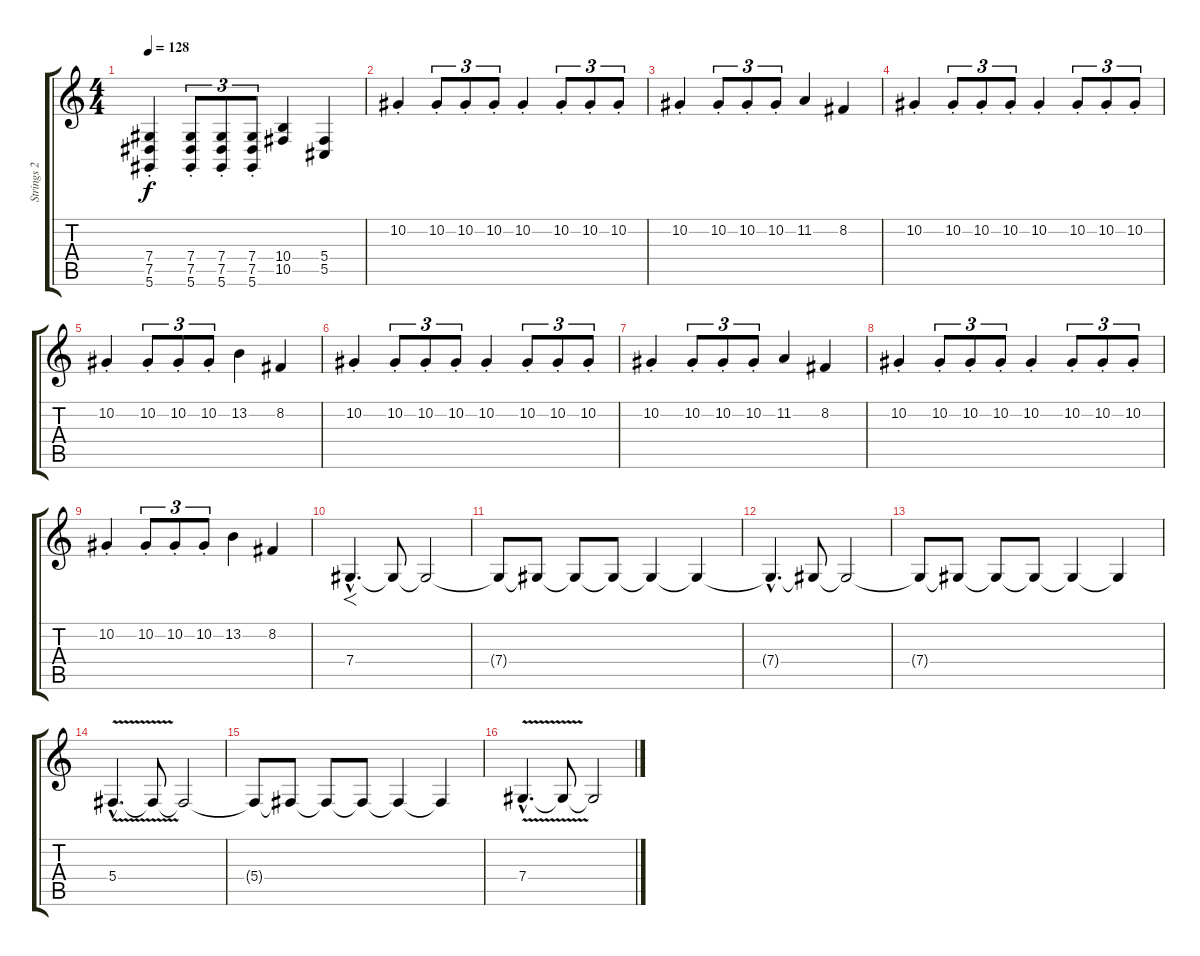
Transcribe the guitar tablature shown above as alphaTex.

\track ("Strings 2" "Strings 2") {instrument stringensemble1}
\staff {score tabs}
\tuning (Eb4 Bb3 Gb3 Db3 Ab2 Eb2) {hide}
\ts (4 4)
\tempo 128
\clef g2
\ks c
(7.4{st} 7.5{st} 5.6{st}).4{dy f} (7.4{st} 7.5{st} 5.6{st}).8{tu (3 2)} (7.4{st} 7.5{st} 5.6{st}).8{tu (3 2)} (7.4{st} 7.5{st} 5.6{st}).8{tu (3 2)} (10.4 10.5).4 (5.4 5.5).4 |
10.2{st}.4{volume 13} 10.2{st}.8{tu (3 2)} 10.2{st}.8{tu (3 2)} 10.2{st}.8{tu (3 2)} 10.2{st}.4 10.2{st}.8{tu (3 2)} 10.2{st}.8{tu (3 2)} 10.2{st}.8{tu (3 2)} |
10.2{st}.4 10.2{st}.8{tu (3 2)} 10.2{st}.8{tu (3 2)} 10.2{st}.8{tu (3 2)} 11.2.4 8.2.4 |
10.2{st}.4{volume 13} 10.2{st}.8{tu (3 2)} 10.2{st}.8{tu (3 2)} 10.2{st}.8{tu (3 2)} 10.2{st}.4 10.2{st}.8{tu (3 2)} 10.2{st}.8{tu (3 2)} 10.2{st}.8{tu (3 2)} |
10.2{st}.4 10.2{st}.8{tu (3 2)} 10.2{st}.8{tu (3 2)} 10.2{st}.8{tu (3 2)} 13.2.4 8.2.4 |
10.2{st}.4{volume 16} 10.2{st}.8{tu (3 2)} 10.2{st}.8{tu (3 2)} 10.2{st}.8{tu (3 2)} 10.2{st}.4 10.2{st}.8{tu (3 2)} 10.2{st}.8{tu (3 2)} 10.2{st}.8{tu (3 2)} |
10.2{st}.4 10.2{st}.8{tu (3 2)} 10.2{st}.8{tu (3 2)} 10.2{st}.8{tu (3 2)} 11.2.4 8.2.4 |
10.2{st}.4 10.2{st}.8{tu (3 2)} 10.2{st}.8{tu (3 2)} 10.2{st}.8{tu (3 2)} 10.2{st}.4 10.2{st}.8{tu (3 2)} 10.2{st}.8{tu (3 2)} 10.2{st}.8{tu (3 2)} |
10.2{st}.4 10.2{st}.8{tu (3 2)} 10.2{st}.8{tu (3 2)} 10.2{st}.8{tu (3 2)} 13.2.4 8.2.4 |
7.4{hac}.4{f d volume 8 balance 14 instrument viola} 7.4{t}.8 7.4{t}.2 |
7.4{t}.8 7.4{t}.8 7.4{t}.8 7.4{t}.8 7.4{t}.4 7.4{t}.4 |
7.4{hac t}.4{d} 7.4{t}.8 7.4{t}.2 |
7.4{t}.8 7.4{t}.8 7.4{t}.8 7.4{t}.8 7.4{t}.4 7.4{t}.4 |
5.4{v hac}.4{d} 5.4{t}.8 5.4{t}.2 |
5.4{t}.8 5.4{t}.8 5.4{t}.8 5.4{t}.8 5.4{t}.4 5.4{t}.4 |
7.4{v hac}.4{d} 7.4{t}.8 7.4{t}.2
